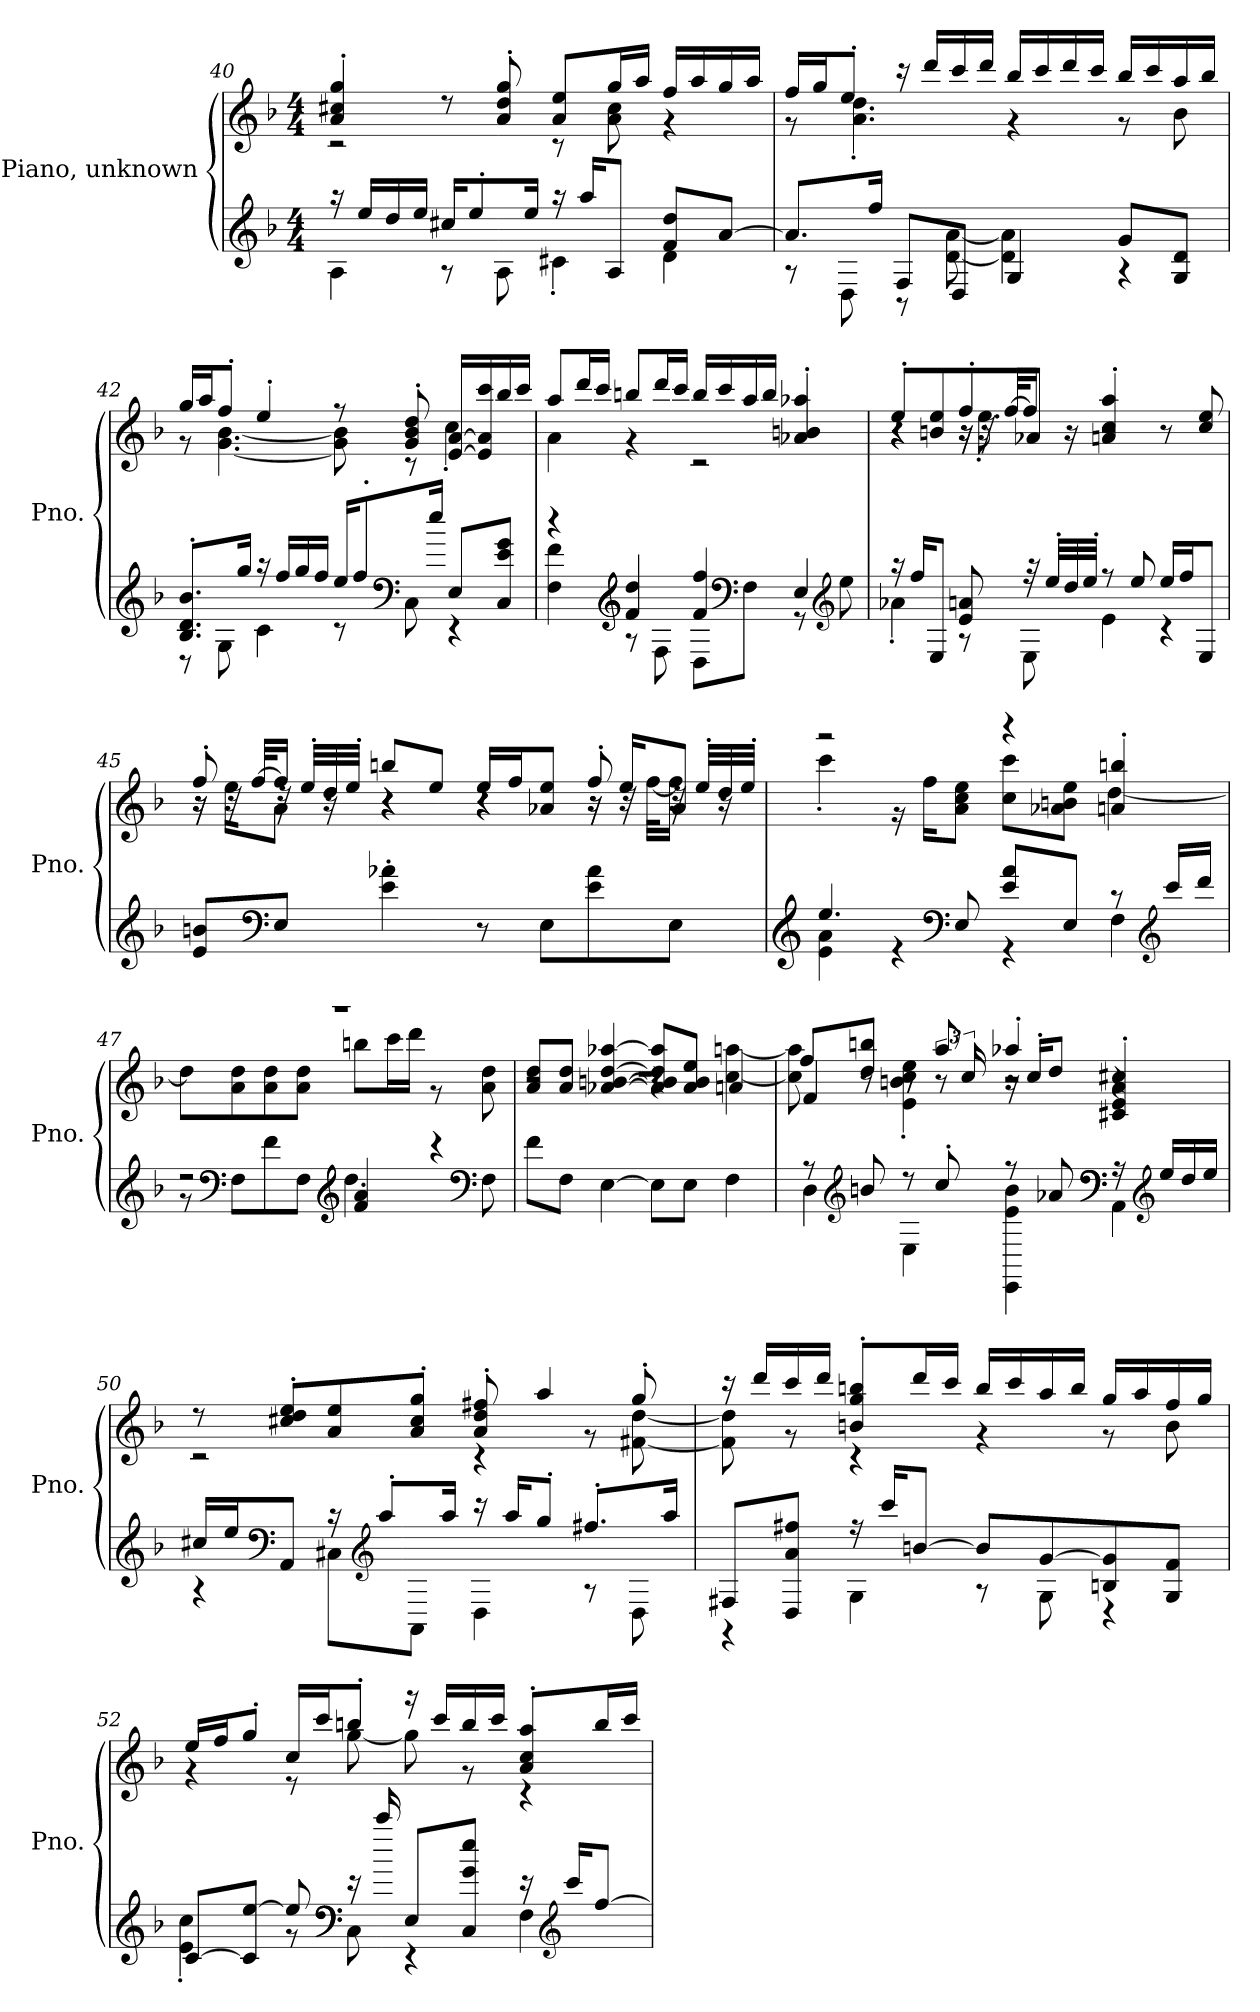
**kern	**kern
*part1	*part1
*staff2	*staff1
*I"Piano, unknown	*
*I'Pno.	*
!!LO:LB:g=z
*clefG2	*clefG2
*k[b-]	*k[b-]
*M4/4	*M4/4
=40	=40
*^	*^
16r	4A\	4a/' 4cc#X/' 4gg/'	2r
16ee/LL	.	.	.
16dd/	.	.	.
16ee/JJ	.	.	.
16cc#X/KL	8r	8r	.
8ee'/	.	.	.
.	8A\	8a/' 8dd/' 8gg/'	.
16ee/Jk	.	.	.
16r	4c#X'\	8a/ 8ee/L	8r
16aa/KL	.	.	.
8A/J	.	16gg/L	8a\ 8cc#\
.	.	16aa/JJ	.
8f/ 8dd/L	4d\	16ff/LL	4r
.	.	16aa/	.
[8a/J	.	16gg/	.
.	.	16aa/JJ	.
=41	=41	=41	=41
8.a/L]	8r	16ff/LL	8r
.	.	16gg/J	.
.	8D\	8ee'/J	4.a\' 4.dd\'
16ff/Jk	.	.	.
8F/L	8r	16r	.
.	.	16ddd/LL	.
8D/J	[8d\ [8a\	16ccc/	.
.	.	16ddd/JJ	.
4G/	4d\] 4a\]	16bb-/LL	4r
.	.	16ccc/	.
.	.	16ddd/	.
.	.	16ccc/JJ	.
8g/L	4r	16bb-/LL	8r
.	.	16ccc/	.
8G/ 8d/J	.	16aa/	8b-\
.	.	16bb-/JJ	.
!!LO:PB:g=z	!!
=42	=42	=42	=42
8.B-/' 8.d/' 8.b-/'L	8r	16gg/LL	8r
.	.	16aa/J	.
.	8G\	8ff'/J	[4.g\ [4.b-\
16gg/Jk	.	.	.
16r	4c\	4ee'/	.
16ff/LL	.	.	.
16gg/	.	.	.
16ff/JJ	.	.	.
16ee/KL	8r	8r	8g\] 8b-\]
8ff'/	.	.	.
*clefF4	*	*	*
.	8C\	8g/' 8b-/' 8dd/'	8r
16ee/Jk	.	.	.
8E/L	4r	[16e/ [16a/LL	4cc'\
.	.	16e/] 16a/] 16ccc/	.
8C/ 8e/ 8g/J	.	16bb-/	.
.	.	16ccc/JJ	.
=43	=43	=43	=43
4r	4F\ 4f\	8aa/L	4a\
.	.	16ddd/L	.
.	.	16ccc/JJ	.
*clefG2	*	*	*
4f/ 4dd/	8r	8bbn/L	4r
.	8F\	16ddd/L	.
.	.	16ccc/JJ	.
4f/ 4ff/	8D\L	16bb/LL	2r
.	.	16ccc/	.
*clefF4	*	*	*
.	8F\J	16aa/	.
.	.	16bb/JJ	.
4E/	8r	4a-X/' 4bn/' 4aa-X/'	.
*clefG2	*	*	*
.	8ee\	.	.
!!LO:LB:g=z
=44	=44	=44	=44
*	*	*	*^
16r	4a-X'\	4r	4r	8ee'/L
16ff/KL	.	.	.	.
8E/J	.	.	.	8bn/ 8ee/
8e/ 8an/	8r	16r	16r	8ff'/
.	.	32r	8.ee'\	.
.	.	[32ff/KLL	.	.
32r	8E\	16ff/JJ]	.	8a-X/J
32ee'/LLL	.	.	.	.
32dd/	.	16r	.	.
32ee'/JJJ	.	.	.	.
8r	4e\	2r	2r	4an/' 4cc/' 4aa/'
8ee/	.	.	.	.
16ee/LL	4r	.	.	8r
16ff/J	.	.	.	.
8E/J	.	.	.	8cc/ 8ee/
*v	*v	*	*	*
=45	=45	=45	=45
8e/ 8bn/L	8ff'/	16r	16r
.	.	16ee\KL	32r
.	.	.	[32ff/KLL
*clefF4	*	*	*
8E/J	32r	8a\J	16ff/JJ]
.	32ee'/LLL	.	.
.	32dd/	.	16r
.	32ee'/JJJ	.	.
4e\' 4a-X\'	8bbn/L	4r	4r
.	8ee/J	.	.
8r	16ee/LL	4r	4r
.	16ff/J	.	.
8E\L	8a-X/ 8ee/J	.	.
8e\ 8a-\	8ff'/	16r	16r
.	.	32r	16ee/KL
.	.	[32ff\KLL	.
8E\J	32r	16ff\JJ]	8a-/J
.	32ee'/LLL	.	.
.	32dd/	16r	.
.	32ee'/JJJ	.	.
*	*v	*v	*v
!!LO:LB:g=z
=46	=46
*clefG2	*
*^	*^
4.ee/	4e\ 4a\	2r	4ccc'\
.	4r	.	16r
.	.	.	16ff\KL
*clefF4	*	*	*
8E/	.	.	8a\ 8cc\ 8ee\J
8e/ 8a/L	4r	4r	8cc\ 8ccc\L
8E/J	.	.	8a-X\ 8bn\ 8ee\J
8r	4F\	4an/' 4bbn/'	[4dd\
*clefG2	*	*	*
16ccc/LL	.	.	.
16ddd/JJ	.	.	.
=47	=47	=47	=47
2r	8r	1r	8dd\L]
*clefF4	*	*	*
.	8F\L	.	8a\ 8dd\
.	8f\	.	8a\ 8dd\
.	8F\J	.	8a\ 8dd\J
*clefG2	*	*	*
4f/ 4a/	4.dd\	.	8bbn\L
.	.	.	16ccc\L
.	.	.	16ddd\JJ
4r	.	.	8r
*clefF4	*	*	*
.	8F\	.	8a\ 8dd\
*v	*v	*	*
=48	=48	=48
*	*	*^
8f\L	1r	2r	8a/ 8dd/L
8F\J	.	.	8a/ 8dd/J
[4E\	.	.	[4a-X/ [4bn/ [4dd/ [4aa-X/
8E\L]	.	4r	8a-/] 8b/] 8dd/] 8aa-/]L
8E\J	.	.	8a-/ 8b/ 8ee/J
4F\	.	[4cc\ [4aan\	4an/
!!LO:LB:g=z	!!	!!
=49	=49	=49	=49
*^	*	*	*
8r	4D\	4f/	8cc\] 8aa\]	8ff/L
*clefG2	*	*	*	*
8bn/	.	.	8r	8dd/ 8bbn/J
8r	4E\	8r	4e\' 4bn\' 4cc\' 4ee\'	8r
8cc'/	.	8aa/	.	12r
.	.	.	.	24cc/
8r	4EE\ 4e\ 4b\	4aa-X'/	2r	16r
.	.	.	.	16cc'/KL
8a-X/	.	.	.	8dd/J
*clefF4	*	*	*	*
16r	4AA\	4r	.	4c#X/' 4e/' 4a/' 4cc#X/'
*clefG2	*	*	*	*
16ee/LL	.	.	.	.
16dd/	.	.	.	.
16ee/JJ	.	.	.	.
*	*	*	*v	*v
=50	=50	=50	=50
16cc#X/LL	4r	8r	2r
16ee/J	.	.	.
*clefF4	*	*	*
8AA/J	.	8cc#X/' 8dd/' 8ee/'L	.
16r	8C#X\L	8a/ 8ee/	.
*clefG2	*	*	*
8aa'/L	.	.	.
.	8AA\J	8a/' 8cc#/' 8gg/'J	.
16aa/Jk	.	.	.
16r	4D\	8a/' 8dd/' 8ff#X/'	4r
16aa/KL	.	.	.
8gg'/J	.	4aa/	.
8.ff#X'/L	8r	.	8r
.	8D\	8gg'/	[8f#X\ [8dd\
16aa/Jk	.	.	.
!!LO:LB:g=z	!!
=51	=51	=51	=51
8F#X/L	4r	16r	8f#\] 8dd\]
.	.	16ddd/LL	.
8D/ 8a/ 8ff#X/J	.	16ccc/	8r
.	.	16ddd/JJ	.
16r	4G\	8bn/' 8gg/' 8bbn/'L	4r
16ccc/KL	.	.	.
[8bn/J	.	16ddd/L	.
.	.	16ccc/JJ	.
8b/L]	8r	16bb/LL	4r
.	.	16ccc/	.
[8g/	8G\	16aa/	.
.	.	16bb/JJ	.
8Bn/ 8g/]	4r	16gg/LL	8r
.	.	16aa/	.
8G/ 8f/J	.	16ff/	8b\
.	.	16gg/JJ	.
=52	=52	=52	=52
[8c/L	4e\' 4cc\'	16ee/LL	4r
.	.	16ff/J	.
8c/] [8ee/J	.	8gg'/J	.
8ee/]	8r	16cc/LL	8r
.	.	16ccc/J	.
*clefF4	*	*	*
16r	8C\	8bbn'/J	[8gg\
16ccc/	.	.	.
8E/L	4r	16r	8gg\]
.	.	16ccc/LL	.
8C/ 8g/ 8ee/J	.	16bb/	8r
.	.	16ccc/JJ	.
16r	4F\	8a/' 8cc/' 8aa/'L	4r
*clefG2	*	*	*
16ccc/KL	.	.	.
[8ff/J	.	16bb/L	.
.	.	16ccc/JJ	.
*v	*v	*	*
*	*v	*v
=	=
*-	*-
